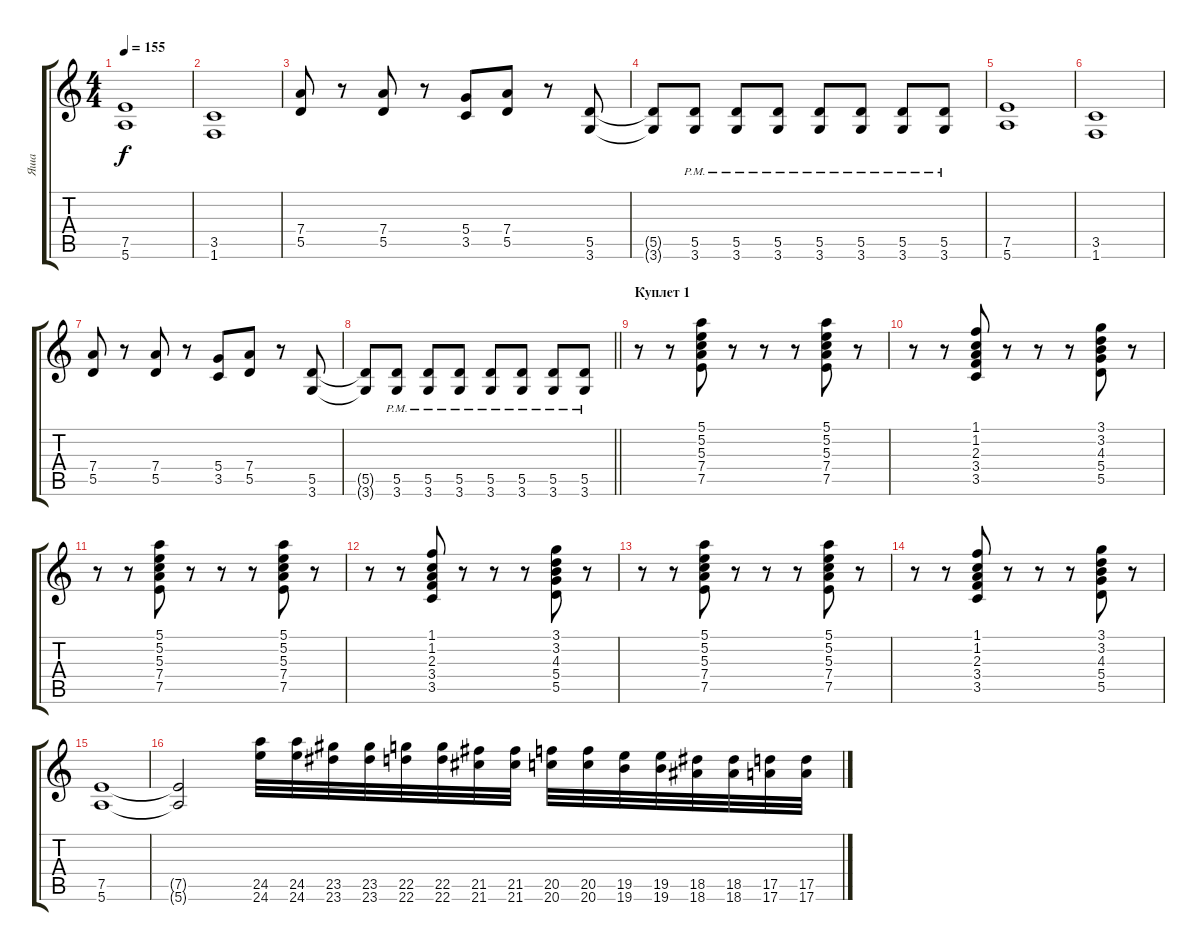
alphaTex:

\track ("Яша" "Яша") {instrument overdrivenguitar}
\staff {score tabs}
\tuning (E4 B3 G3 D3 A2 E2) {hide}
\ts (4 4)
\tempo 155
\clef g2
\ks c
(7.5 5.6).1{dy f} |
(3.5 1.6).1 |
(7.4 5.5).8 r.8 (7.4 5.5).8 r.8 (5.4 3.5).8 (7.4 5.5).8 r.8 (5.5 3.6).8 |
(5.5{t} 3.6{t}).8 (5.5{pm} 3.6{pm}).8 (5.5{pm} 3.6{pm}).8 (5.5{pm} 3.6{pm}).8 (5.5{pm} 3.6{pm}).8 (5.5{pm} 3.6{pm}).8 (5.5{pm} 3.6{pm}).8 (5.5{pm} 3.6{pm}).8 |
(7.5 5.6).1 |
(3.5 1.6).1 |
(7.4 5.5).8 r.8 (7.4 5.5).8 r.8 (5.4 3.5).8 (7.4 5.5).8 r.8 (5.5 3.6).8 |
\barLineRight lightlight
(5.5{t} 3.6{t}).8 (5.5{pm} 3.6{pm}).8 (5.5{pm} 3.6{pm}).8 (5.5{pm} 3.6{pm}).8 (5.5{pm} 3.6{pm}).8 (5.5{pm} 3.6{pm}).8 (5.5{pm} 3.6{pm}).8 (5.5{pm} 3.6{pm}).8 |
\section ("" "Куплет 1")
r.8{volume 9} r.8 (5.1 5.2 5.3 7.4 7.5).8 r.8 r.8 r.8 (5.1 5.2 5.3 7.4 7.5).8 r.8 |
r.8 r.8 (1.1 1.2 2.3 3.4 3.5).8 r.8 r.8 r.8 (3.1 3.2 4.3 5.4 5.5).8 r.8 |
r.8 r.8 (5.1 5.2 5.3 7.4 7.5).8 r.8 r.8 r.8 (5.1 5.2 5.3 7.4 7.5).8 r.8 |
r.8 r.8 (1.1 1.2 2.3 3.4 3.5).8 r.8 r.8 r.8 (3.1 3.2 4.3 5.4 5.5).8 r.8 |
r.8 r.8 (5.1 5.2 5.3 7.4 7.5).8 r.8 r.8 r.8 (5.1 5.2 5.3 7.4 7.5).8 r.8 |
r.8 r.8 (1.1 1.2 2.3 3.4 3.5).8 r.8 r.8 r.8 (3.1 3.2 4.3 5.4 5.5).8 r.8 |
(7.5 5.6).1{volume 13} |
(7.5{t} 5.6{t}).2 (24.5 24.6).32 (24.5 24.6).32 (23.5 23.6).32 (23.5 23.6).32 (22.5 22.6).32 (22.5 22.6).32 (21.5 21.6).32 (21.5 21.6).32 (20.5 20.6).32 (20.5 20.6).32 (19.5 19.6).32 (19.5 19.6).32 (18.5 18.6).32 (18.5 18.6).32 (17.5 17.6).32 (17.5 17.6).32
